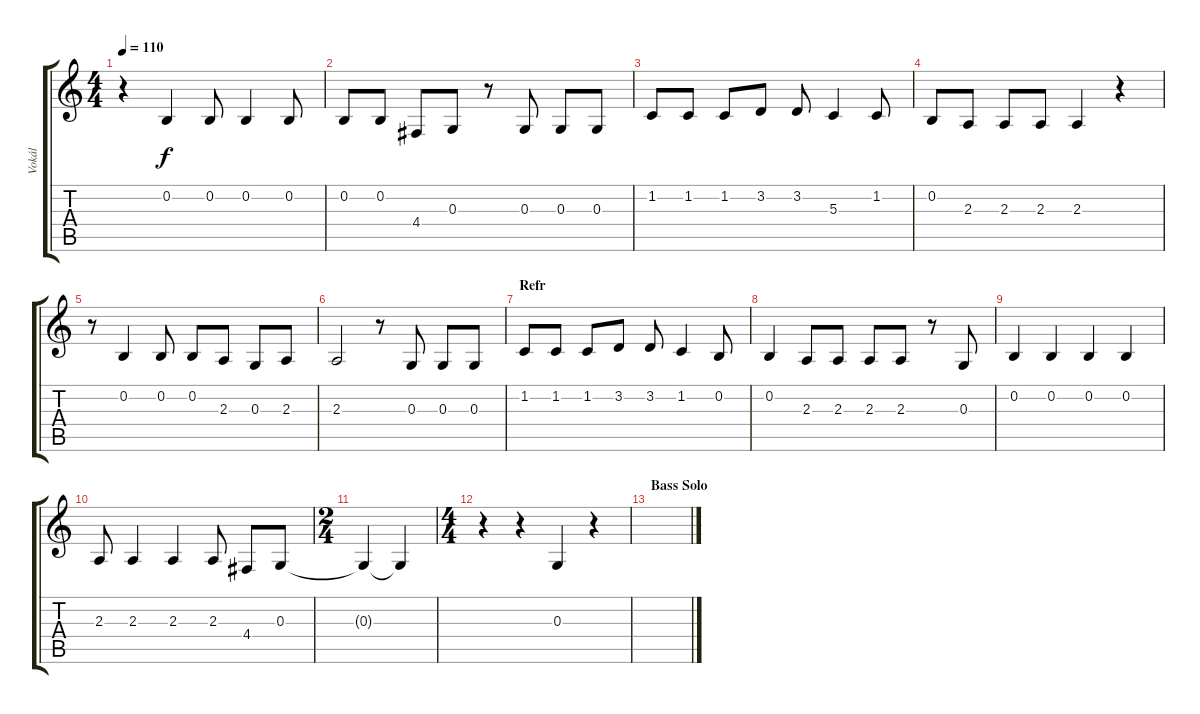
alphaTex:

\track ("Vokál" "Vokál") {instrument lead5charang}
\staff {score tabs}
\tuning (E4 B3 G3 D3 A2 E2) {hide}
\ts (4 4)
\tempo 110
\clef g2
\ks c
r.4{dy f} 0.2.4 0.2.8 0.2.4 0.2.8 |
0.2.8 0.2.8 4.4.8 0.3.8 r.8 0.3.8 0.3.8 0.3.8 |
1.2.8 1.2.8 1.2.8 3.2.8 3.2.8 5.3.4 1.2.8 |
0.2.8 2.3.8 2.3.8 2.3.8 2.3.4 r.4 |
r.8 0.2.4 0.2.8 0.2.8 2.3.8 0.3.8 2.3.8 |
2.3.2 r.8 0.3.8 0.3.8 0.3.8 |
\section ("" "Refr")
1.2.8 1.2.8 1.2.8 3.2.8 3.2.8 1.2.4 0.2.8 |
0.2.4 2.3.8 2.3.8 2.3.8 2.3.8 r.8 0.3.8 |
0.2.4 0.2.4 0.2.4 0.2.4 |
2.3.8 2.3.4 2.3.4 2.3.8 4.4.8 0.3.8 |
\ts (2 4)
0.3{t}.4 0.3{t}.4 |
\ts (4 4)
r.4 r.4 0.3.4 r.4 |
\section ("" "Bass Solo")
